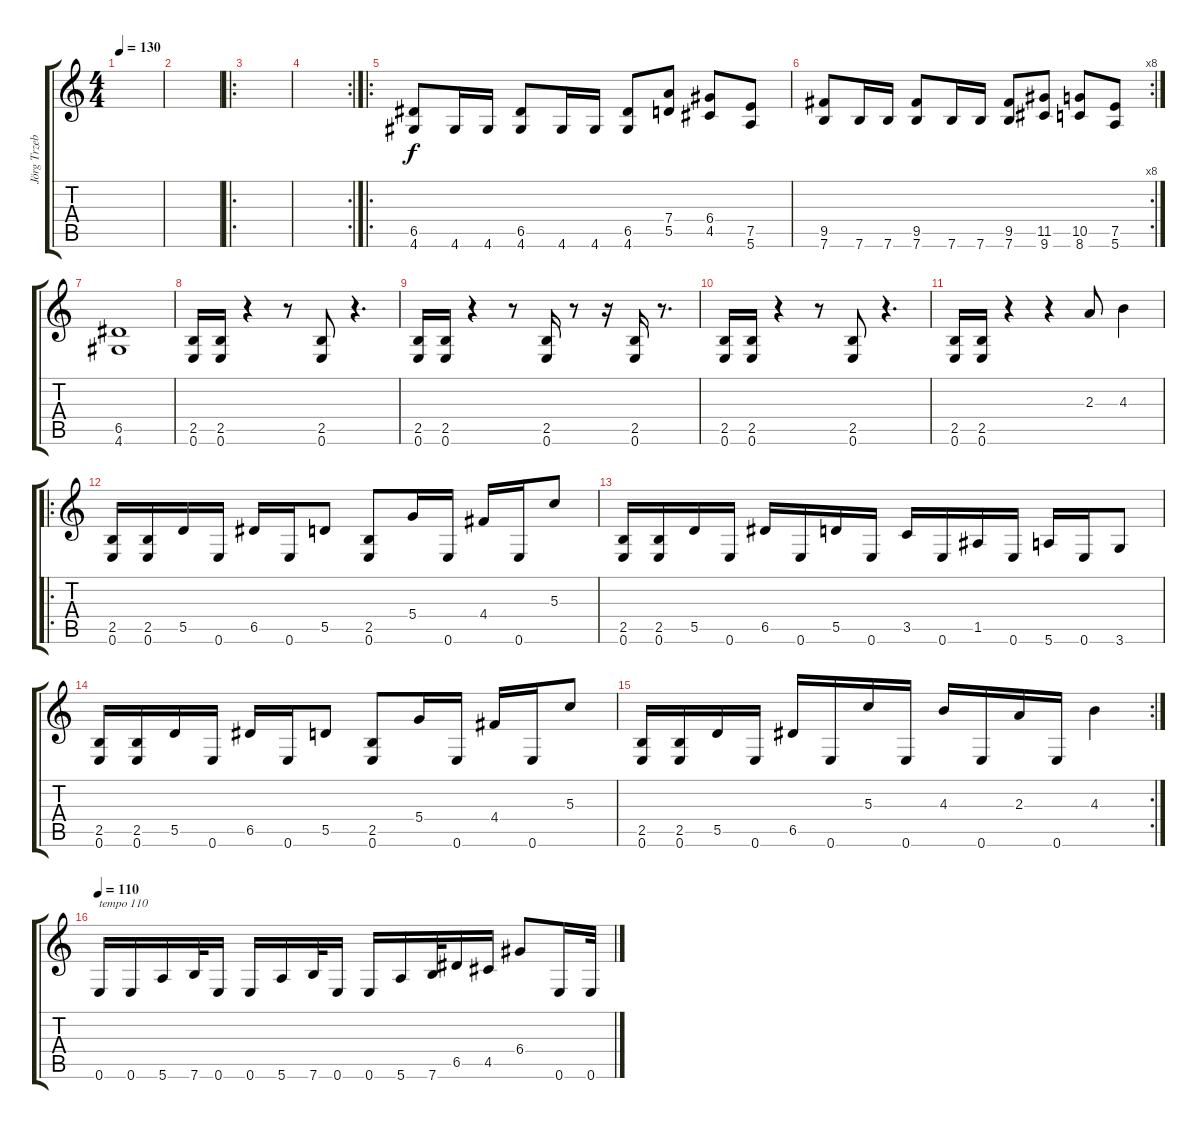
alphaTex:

\track ("Jörg Trzebiatowski " "Jörg Trzeb") {instrument distortionguitar}
\staff {score tabs}
\tuning (E4 B3 G3 D3 A2 E2) {hide}
\ts (4 4)
\tempo 130
\clef g2
\ks c
|
|
\ro
|
\rc 2
|
\ro
(6.5 4.6).8 4.6.16 4.6.16 (6.5 4.6).8 4.6.16 4.6.16 (6.5 4.6).8 (7.4 5.5).8 (6.4 4.5).8 (7.5 5.6).8 |
\rc 8
(9.5 7.6).8 7.6.16 7.6.16 (9.5 7.6).8 7.6.16 7.6.16 (9.5 7.6).8 (11.5 9.6).8 (10.5 8.6).8 (7.5 5.6).8 |
(6.5 4.6).1 |
(2.5 0.6).16 (2.5 0.6).16 r.4 r.8 (2.5 0.6).8 r.4{d} |
(2.5 0.6).16 (2.5 0.6).16 r.4 r.8 (2.5 0.6).16 r.8 r.16 (2.5 0.6).16 r.8{d} |
(2.5 0.6).16 (2.5 0.6).16 r.4 r.8 (2.5 0.6).8 r.4{d} |
(2.5 0.6).16 (2.5 0.6).16 r.4 r.4 2.3.8 4.3.4 |
\ro
(2.5 0.6).16 (2.5 0.6).16 5.5.16 0.6.16 6.5.16 0.6.16 5.5.8 (2.5 0.6).8 5.4.16 0.6.16 4.4.16 0.6.16 5.3.8 |
(2.5 0.6).16 (2.5 0.6).16 5.5.16 0.6.16 6.5.16 0.6.16 5.5.16 0.6.16 3.5.16 0.6.16 1.5.16 0.6.16 5.6.16 0.6.16 3.6.8 |
(2.5 0.6).16 (2.5 0.6).16 5.5.16 0.6.16 6.5.16 0.6.16 5.5.8 (2.5 0.6).8 5.4.16 0.6.16 4.4.16 0.6.16 5.3.8 |
\rc 2
(2.5 0.6).16 (2.5 0.6).16 5.5.16 0.6.16 6.5.16 0.6.16 5.3.16 0.6.16 4.3.16 0.6.16 2.3.16 0.6.16 4.3.4 |
\tempo 110
0.6.16{txt "tempo 110"} 0.6.16 5.6.16 7.6.32 0.6.16 0.6.16 5.6.16 7.6.32 0.6.16 0.6.16 5.6.16 7.6.32 6.5.16 4.5.16 6.4.8 0.6.16 0.6.32
